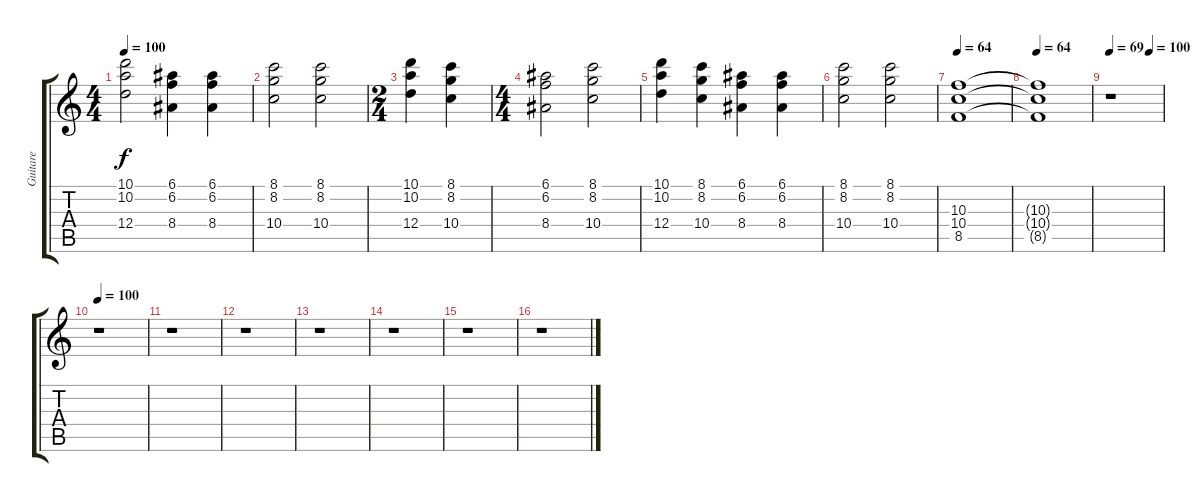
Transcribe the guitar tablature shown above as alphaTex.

\track ("Guitare" "Guitare") {instrument distortionguitar}
\staff {score tabs}
\tuning (E4 B3 G3 D3 A2 E2) {hide}
\ts (4 4)
\tempo 100
\clef g2
\ks c
(10.1 10.2 12.4).2{dy f} (6.1 6.2 8.4).4 (6.1 6.2 8.4).4 |
(8.1 8.2 10.4).2 (8.1 8.2 10.4).2 |
\ts (2 4)
(10.1 10.2 12.4).4 (8.1 8.2 10.4).4 |
\ts (4 4)
(6.1 6.2 8.4).2 (8.1 8.2 10.4).2 |
(10.1 10.2 12.4).4 (8.1 8.2 10.4).4 (6.1 6.2 8.4).4 (6.1 6.2 8.4).4 |
(8.1 8.2 10.4).2 (8.1 8.2 10.4).2 |
\tempo 64
(10.3 10.4 8.5).1 |
\tempo 64
(10.3{t} 10.4{t} 8.5{t}).1 |
\tempo 69
\tempo (100 0.75)
r.1 |
\tempo 100
r.1 |
r.1 |
r.1 |
r.1 |
r.1 |
r.1 |
r.1
